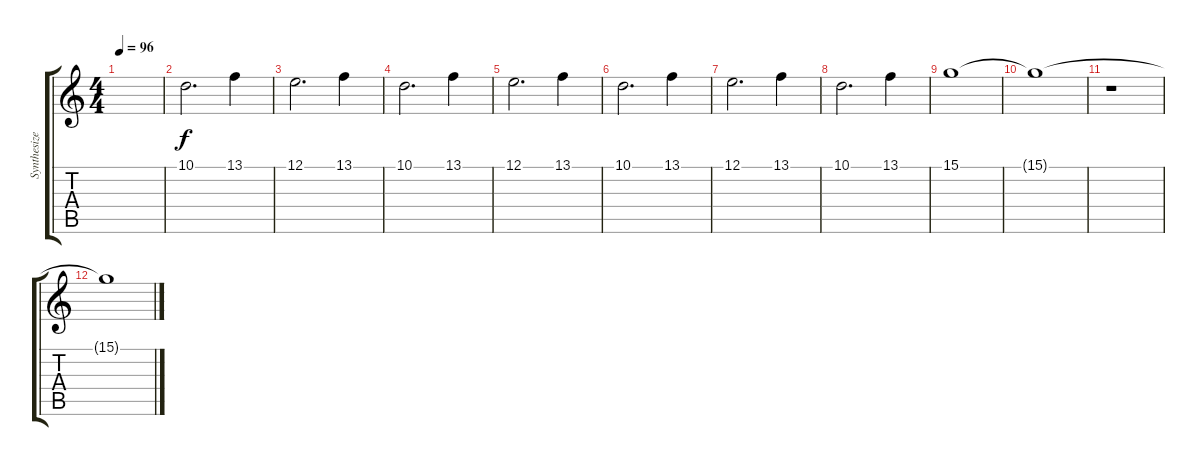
\track ("Synthesizer" "Synthesize") {instrument synthstrings1}
\staff {score tabs}
\tuning (E4 B3 G3 D3 A2 E2) {hide}
\ts (4 4)
\tempo 96
\clef g2
\ks c
|
10.1.2{d} 13.1.4 |
12.1.2{d} 13.1.4 |
10.1.2{d} 13.1.4 |
12.1.2{d} 13.1.4 |
10.1.2{d} 13.1.4 |
12.1.2{d} 13.1.4 |
10.1.2{d} 13.1.4 |
15.1.1 |
15.1{t}.1 |
r.1 |
15.1{t}.1
